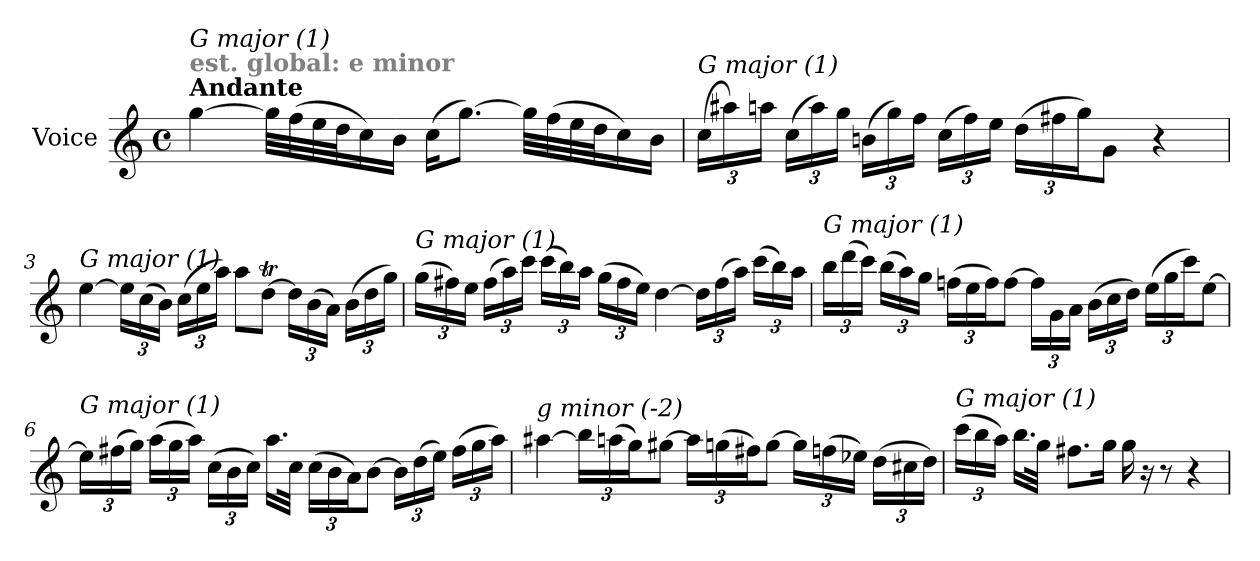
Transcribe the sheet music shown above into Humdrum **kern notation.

**kern
*part1
*staff1
*I"Voice
*clefG2
*k[]
*C:
*M4/4
*met(c)
=1
!LO:TX:a:B:t=Andante
!LO:TX:a:B:color=#808080:t=est. global&colon; e minor
!LO:TX:i:t=G major (1)
[4gg\
32gg\LLL]
(>32ff\
32ee\
32dd\J
16cc\)
16b\JJ
(>16cc\KL
[8.gg\J)
32gg\LLL]
(>32ff\
32ee\
32dd\J
16cc\)
16b\JJ
=2
!LO:TX:i:t=G major (1)
(>24cc\LL
24aa#Xi\)
24aa\JJ
*Xbrackettup
(>24cc\LL
24aa\)
24gg\JJ
*brackettup
(>24bn\LL
24gg\)
24ff\JJ
(>24cc\LL
24ff\)
24ee\JJ
(>24dd\LL
24ff#X\
24gg\J)
8g\J
4r
!!LO:LB:g=z
=3
!LO:TX:i:t=G major (1)
[4ee\
*Xbrackettup
24ee\LL]
(>24cc\
24b\JJ)
(>24cc\LL
24ee\
24aa\JJ)
8aa\L
[8ddT\J
*brackettup
24dd\LL]
(>24b\
24a\JJ)
(>24b\LL
24dd\
24gg\JJ)
=4
!LO:TX:i:t=G major (1)
(>24gg\LL
24ff#X\)
24ee\JJ
*Xbrackettup
(>24ff#\LL
24aa\)
24ccc\JJ
*brackettup
(>24ccc\LL
24bb\)
24aa\JJ
*Xbrackettup
(>24gg\LL
24ff#\
24ee\JJ)
[4dd\
*brackettup
24dd\LL]
(>24ff#\
24aa\JJ)
*Xbrackettup
(>24ccc\LL
24bb\)
24aa\JJ
!!LO:LB:g=z
=5
*brackettup
!LO:TX:i:t=G major (1)
24bb\LL
(>24ddd\
24ccc\JJ)
*Xbrackettup
(>24bb\LL
24aa\)
24gg\JJ
*brackettup
(>24ffn\LL
24ee\
24ff\J)
[8ff\J
24ff\LL]
24g\
24a\JJ
(>24b\LL
24cc\
24dd\JJ)
(>24ee\LL
24gg\
24ccc\J)
[8ee\J
!!LO:LB:g=z
=6
*Xbrackettup
!LO:TX:i:t=G major (1)
24ee\LL]
(>24ff#X\
24gg\JJ)
*brackettup
(>24aa\LL
24gg\
24aa\JJ)
*Xbrackettup
(>24cc\LL
24b\
24cc\JJ)
16.aa\LL
32cc\JJk
*brackettup
(>24cc\LL
24b\
24a\J)
[8b\J
*Xbrackettup
24b\LL]
(>24dd\
24ee\JJ)
*brackettup
(>24ff#\LL
24gg\
24aa\JJ)
!!LO:LB:g=z
=7
!LO:TX:i:t=g minor (-2)
[4aa#Xi\
24bb-\LL]
(>24aa\
24gg\J)
[8gg#Xi\J
24aa-\LL]
(>24gg\
24ff#X\J)
[8gg\J
24gg\LL]
(>24ffn\
24ee-Xj\JJ)
(>24dd\LL
24cc#X\
24dd\JJ)
=8
!LO:TX:i:t=G major (1)
(>24ccc\LL
24bb\
24aa\JJ)
16.bb\LL
32gg\JJk
8.ff#X\L
16gg\Jk
16gg\
16r
8r
4r
=
*-
